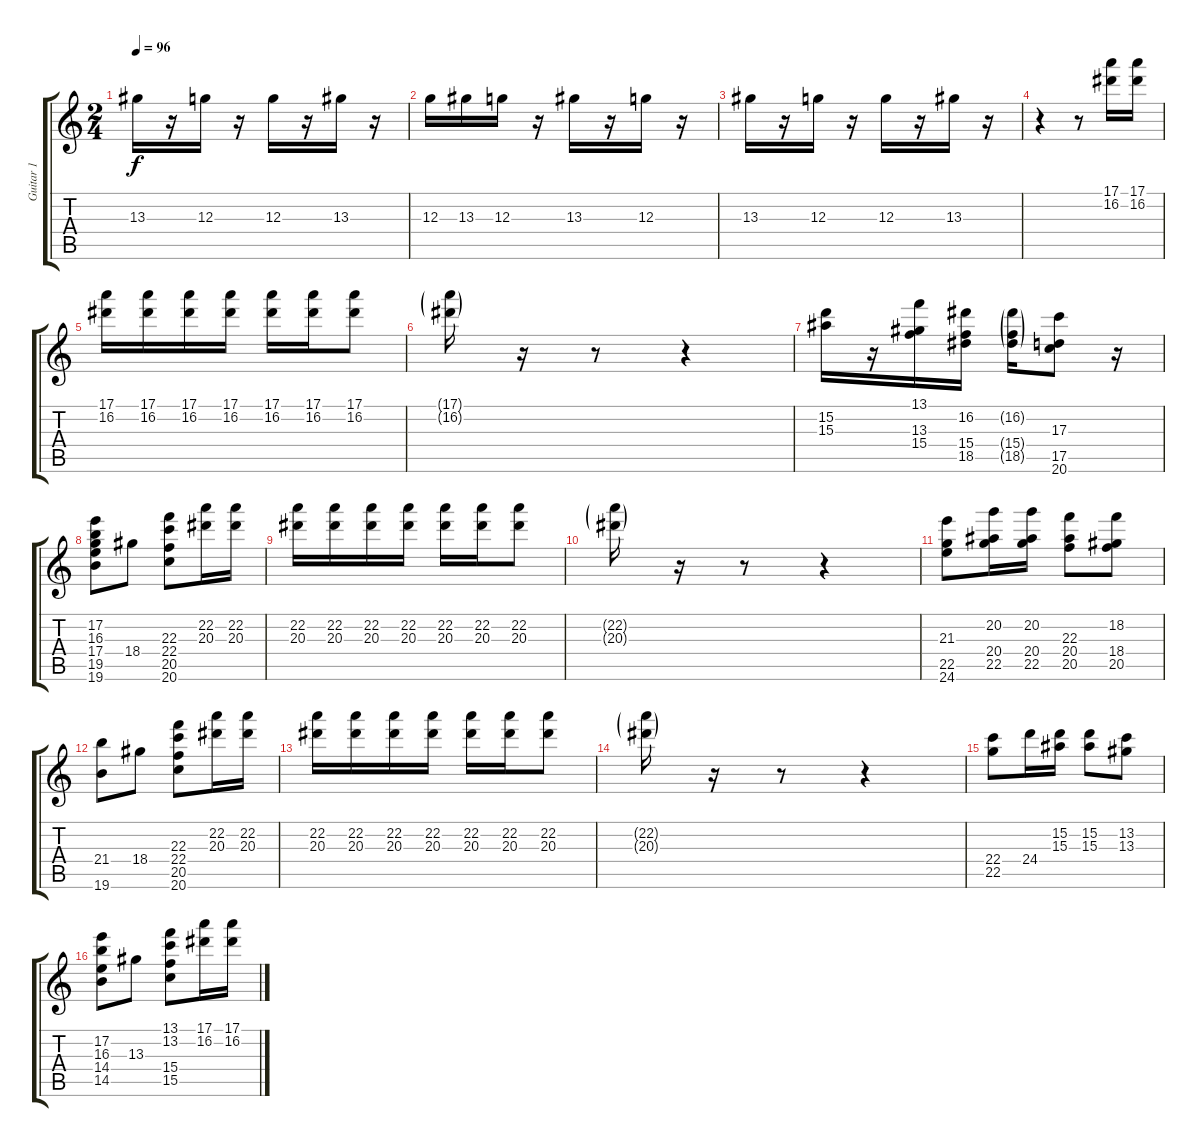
\track ("Guitar 1" "Guitar 1") {instrument electricguitarclean}
\staff {score tabs}
\tuning (E4 B3 G3 D3 A2 E2) {hide}
\ts (2 4)
\tempo 96
\clef g2
\ks c
13.3.16{dy f} r.16 12.3.16 r.16 12.3.16 r.16 13.3.16 r.16 |
12.3.16 13.3.16 12.3.16 r.16 13.3.16 r.16 12.3.16 r.16 |
13.3.16 r.16 12.3.16 r.16 12.3.16 r.16 13.3.16 r.16 |
r.4 r.8 (17.1 16.2).16 (17.1 16.2).16 |
(17.1 16.2).16 (17.1 16.2).16 (17.1 16.2).16 (17.1 16.2).16 (17.1 16.2).16 (17.1 16.2).16 (17.1 16.2).8 |
(17.1{g} 16.2{g}).16 r.16 r.8 r.4 |
(15.2 15.3).16 r.16 (13.1 13.3 15.4).16 (16.2 15.4 18.5).16 (16.2{g} 15.4{g} 18.5{g}).16 (17.3 17.5 20.6).8 r.16 |
(17.2 16.3 17.4 19.5 19.6).8 18.4.8 (22.3 22.4 20.5 20.6).8 (22.2 20.3).16 (22.2 20.3).16 |
(22.2 20.3).16 (22.2 20.3).16 (22.2 20.3).16 (22.2 20.3).16 (22.2 20.3).16 (22.2 20.3).16 (22.2 20.3).8 |
(22.2{g} 20.3{g}).16 r.16 r.8 r.4 |
(21.3 22.5 24.6).8 (20.2 20.4 22.5).16 (20.2 20.4 22.5).16 (22.3 20.4 20.5).8 (18.2 18.4 20.5).8 |
(21.4 19.6).8 18.4.8 (22.3 22.4 20.5 20.6).8 (22.2 20.3).16 (22.2 20.3).16 |
(22.2 20.3).16 (22.2 20.3).16 (22.2 20.3).16 (22.2 20.3).16 (22.2 20.3).16 (22.2 20.3).16 (22.2 20.3).8 |
(22.2{g} 20.3{g}).16 r.16 r.8 r.4 |
(22.4 22.5).8 24.4.16 (15.2 15.3).16 (15.2 15.3).8 (13.2 13.3).8 |
(17.2 16.3 14.4 14.5).8 13.3.8 (13.1 13.2 15.4 15.5).8 (17.1 16.2).16 (17.1 16.2).16
